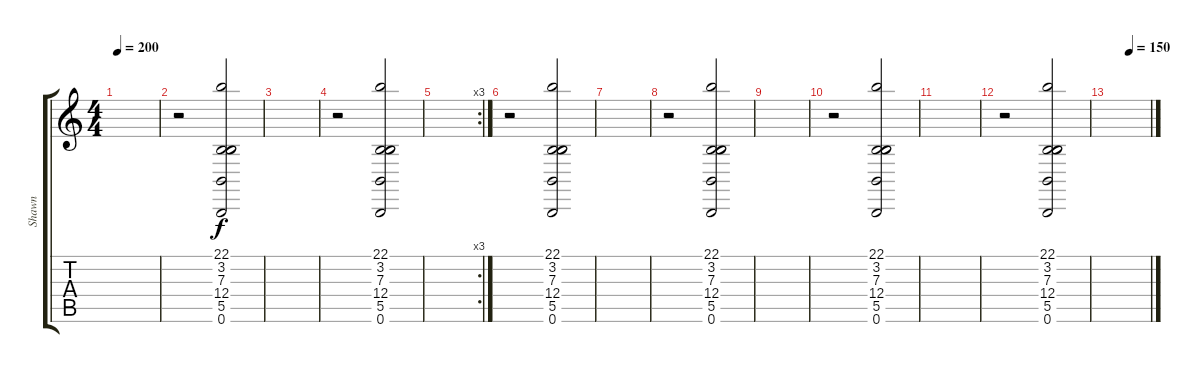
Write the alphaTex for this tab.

\track ("Shawn" "Shawn") {instrument agogo}
\staff {score tabs}
\tuning (Db4 Ab3 E3 B2 Gb2 B1) {hide}
\ts (4 4)
\tempo 200
\clef g2
\ks c
|
r.2 (22.1 3.2 7.3 12.4 5.5 0.6).2 |
|
r.2 (22.1 3.2 7.3 12.4 5.5 0.6).2 |
\rc 3
|
r.2 (22.1 3.2 7.3 12.4 5.5 0.6).2 |
|
r.2 (22.1 3.2 7.3 12.4 5.5 0.6).2 |
|
r.2 (22.1 3.2 7.3 12.4 5.5 0.6).2 |
|
r.2 (22.1 3.2 7.3 12.4 5.5 0.6).2 |
\tempo (150 0.5)
